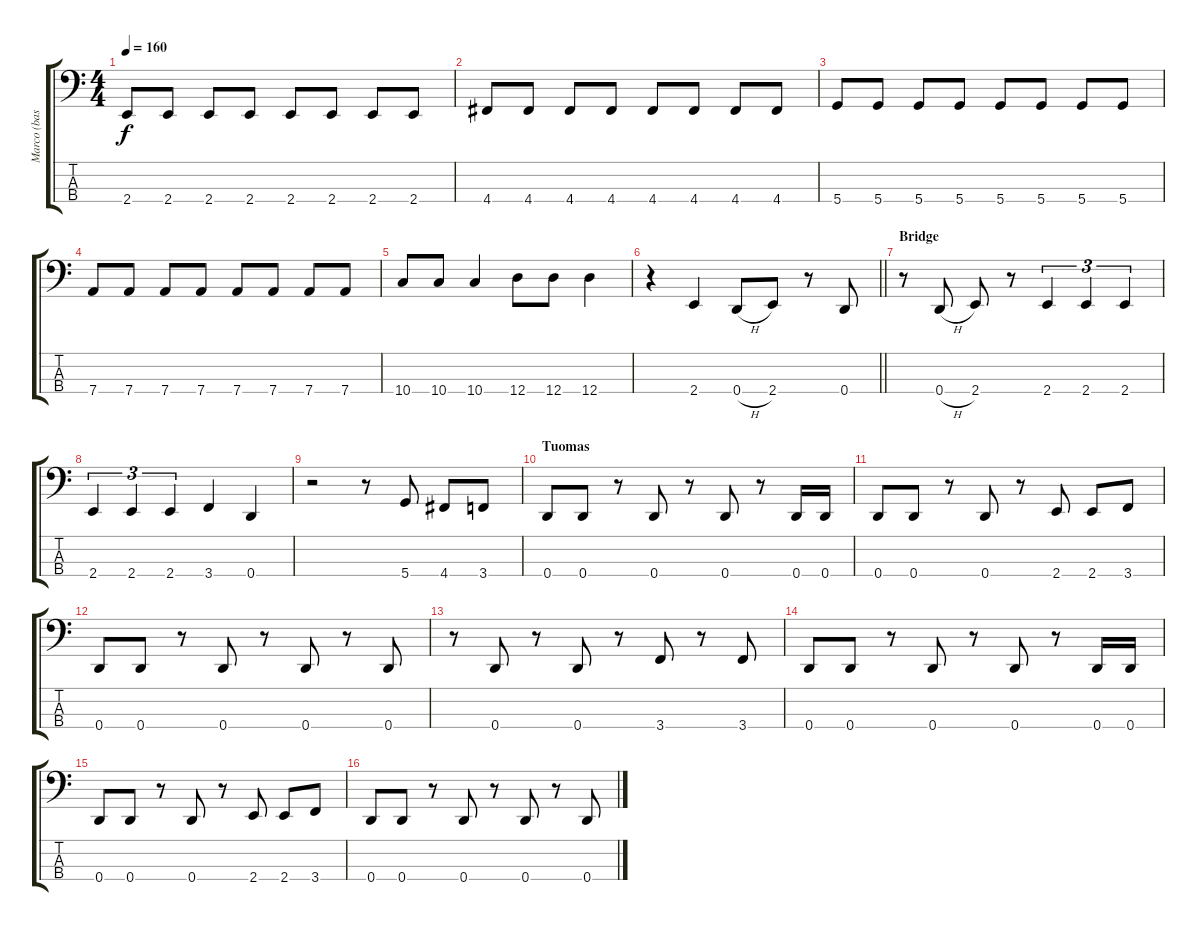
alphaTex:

\track ("Marco (bass)" "Marco (bas") {instrument electricbassfinger}
\staff {score tabs}
\tuning (G2 D2 A1 D1) {hide}
\ts (4 4)
\tempo 160
\clef f4
\ks c
2.4.8{dy f} 2.4.8 2.4.8 2.4.8 2.4.8 2.4.8 2.4.8 2.4.8 |
4.4.8 4.4.8 4.4.8 4.4.8 4.4.8 4.4.8 4.4.8 4.4.8 |
5.4.8 5.4.8 5.4.8 5.4.8 5.4.8 5.4.8 5.4.8 5.4.8 |
7.4.8 7.4.8 7.4.8 7.4.8 7.4.8 7.4.8 7.4.8 7.4.8 |
10.4.8 10.4.8 10.4.4 12.4.8 12.4.8 12.4.4 |
\barLineRight lightlight
r.4 2.4.4 0.4{h}.8 2.4.8 r.8 0.4.8 |
\section ("" "Bridge")
r.8 0.4{h}.8 2.4.8 r.8 2.4.4{tu (3 2)} 2.4.4{tu (3 2)} 2.4.4{tu (3 2)} |
2.4.4{tu (3 2)} 2.4.4{tu (3 2)} 2.4.4{tu (3 2)} 3.4.4 0.4.4 |
r.2 r.8 5.4.8 4.4.8 3.4.8 |
\section ("" "Tuomas")
0.4.8 0.4.8 r.8 0.4.8 r.8 0.4.8 r.8 0.4.16 0.4.16 |
0.4.8 0.4.8 r.8 0.4.8 r.8 2.4.8 2.4.8 3.4.8 |
0.4.8 0.4.8 r.8 0.4.8 r.8 0.4.8 r.8 0.4.8 |
r.8 0.4.8 r.8 0.4.8 r.8 3.4.8 r.8 3.4.8 |
0.4.8 0.4.8 r.8 0.4.8 r.8 0.4.8 r.8 0.4.16 0.4.16 |
0.4.8 0.4.8 r.8 0.4.8 r.8 2.4.8 2.4.8 3.4.8 |
0.4.8 0.4.8 r.8 0.4.8 r.8 0.4.8 r.8 0.4.8
